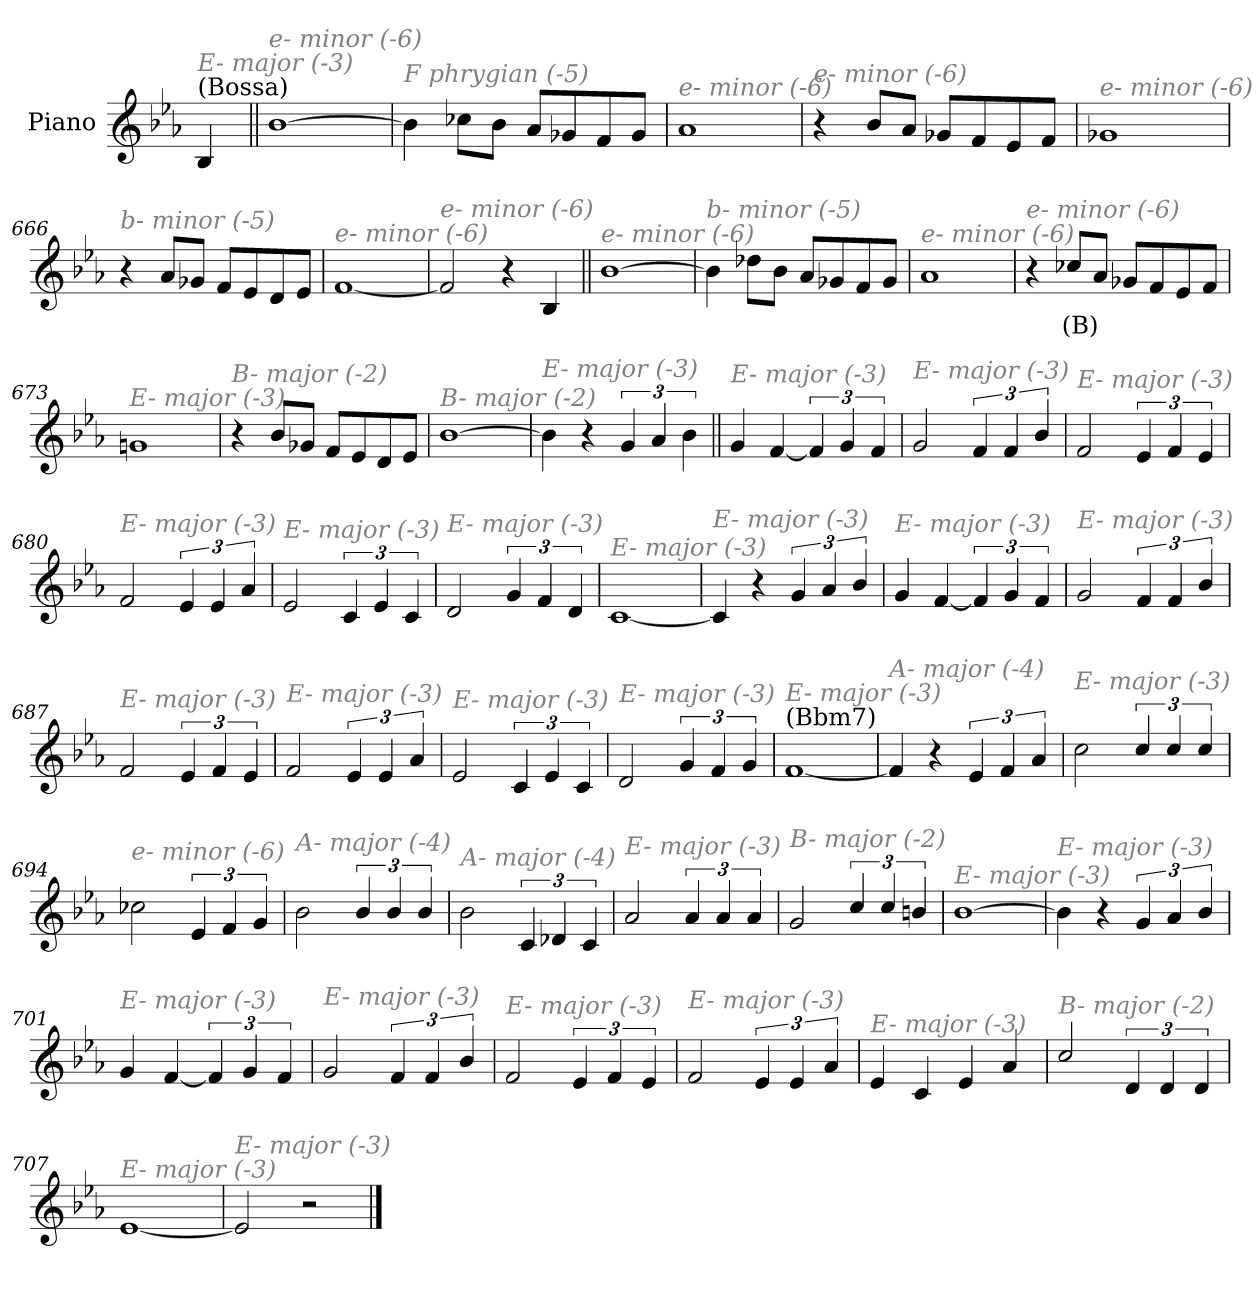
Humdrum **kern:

**kern	**text
*part1	*part1
*staff1	*staff1
*I"Piano	*
*I'Pno.	*
*clefG2	*
*k[b-e-a-]	*
=1	=1
!LO:TX:a:t=(Bossa)	!
!LO:TX:i:color=#808080:t=E- major (-3)	!
4B-/	.
=661||	=661||
!LO:TX:i:color=#808080:t=e- minor (-6)	!
[1b-	.
=662	=662
!LO:TX:i:color=#808080:t=F phrygian (-5)	!
4b-\]	.
8cc-X\L	.
8b-\J	.
8a-/L	.
8g-X/	.
8f/	.
8g-/J	.
=663	=663
!LO:TX:i:color=#808080:t=e- minor (-6)	!
1a-	.
=664	=664
!LO:TX:i:color=#808080:t=e- minor (-6)	!
4r	.
8b-/L	.
8a-/J	.
8g-X/L	.
8f/	.
8e-/	.
8f/J	.
!!LO:LB:g=z
=665	=665
!LO:TX:i:color=#808080:t=e- minor (-6)	!
1g-X	.
=666	=666
!LO:TX:i:color=#808080:t=b- minor (-5)	!
4r	.
8a-/L	.
8g-X/J	.
8f/L	.
8e-/	.
8d/	.
8e-/J	.
=667	=667
!LO:TX:i:color=#808080:t=e- minor (-6)	!
[1f	.
=668	=668
!LO:TX:i:color=#808080:t=e- minor (-6)	!
2f/]	.
4r	.
4B-/	.
!!LO:LB:g=z
=669||	=669||
!LO:TX:i:color=#808080:t=e- minor (-6)	!
[1b-	.
=670	=670
!LO:TX:i:color=#808080:t=b- minor (-5)	!
4b-\]	.
8dd-X\L	.
8b-\J	.
8a-/L	.
8g-X/	.
8f/	.
8g-/J	.
=671	=671
!LO:TX:i:color=#808080:t=e- minor (-6)	!
1a-	.
=672	=672
!LO:TX:i:color=#808080:t=e- minor (-6)	!
4r	.
8cc-Xi/L	(B)
8a-/J	.
8g-X/L	.
8f/	.
8e-/	.
8f/J	.
!!LO:LB:g=z
=673	=673
!LO:TX:i:color=#808080:t=E- major (-3)	!
1gn	.
=674	=674
!LO:TX:i:color=#808080:t=B- major (-2)	!
4r	.
8b-/L	.
8g-X/J	.
8f/L	.
8e-/	.
8d/	.
8e-/J	.
=675	=675
!LO:TX:i:color=#808080:t=B- major (-2)	!
[1b-	.
=676	=676
!LO:TX:i:color=#808080:t=E- major (-3)	!
4b-\]	.
4r	.
6g/	.
6a-/	.
6b-\	.
!!LO:LB:g=z
=677||	=677||
!LO:TX:i:color=#808080:t=E- major (-3)	!
4g/	.
[4f/	.
6f/]	.
6g/	.
6f/	.
=678	=678
!LO:TX:i:color=#808080:t=E- major (-3)	!
2g/	.
6f/	.
6f/	.
6b-/	.
=679	=679
!LO:TX:i:color=#808080:t=E- major (-3)	!
2f/	.
6e-/	.
6f/	.
6e-/	.
=680	=680
!LO:TX:i:color=#808080:t=E- major (-3)	!
2f/	.
6e-/	.
6e-/	.
6a-/	.
!!LO:LB:g=z
=681	=681
!LO:TX:i:color=#808080:t=E- major (-3)	!
2e-/	.
6c/	.
6e-/	.
6c/	.
=682	=682
!LO:TX:i:color=#808080:t=E- major (-3)	!
2d/	.
6g/	.
6f/	.
6d/	.
=683	=683
!LO:TX:i:color=#808080:t=E- major (-3)	!
[1c	.
=684	=684
!LO:TX:i:color=#808080:t=E- major (-3)	!
4c/]	.
4r	.
6g/	.
6a-/	.
6b-/	.
!!LO:LB:g=z
=685	=685
!LO:TX:i:color=#808080:t=E- major (-3)	!
4g/	.
[4f/	.
6f/]	.
6g/	.
6f/	.
=686	=686
!LO:TX:i:color=#808080:t=E- major (-3)	!
2g/	.
6f/	.
6f/	.
6b-/	.
=687	=687
!LO:TX:i:color=#808080:t=E- major (-3)	!
2f/	.
6e-/	.
6f/	.
6e-/	.
=688	=688
!LO:TX:i:color=#808080:t=E- major (-3)	!
2f/	.
6e-/	.
6e-/	.
6a-/	.
!!LO:LB:g=z
=689	=689
!LO:TX:i:color=#808080:t=E- major (-3)	!
2e-/	.
6c/	.
6e-/	.
6c/	.
=690	=690
!LO:TX:i:color=#808080:t=E- major (-3)	!
2d/	.
6g/	.
6f/	.
6g/	.
=691	=691
!LO:TX:a:t=(Bbm7)	!
!LO:TX:i:color=#808080:t=E- major (-3)	!
[1f	.
=692	=692
!LO:TX:i:color=#808080:t=A- major (-4)	!
4f/]	.
4r	.
6e-/	.
6f/	.
6a-/	.
!!LO:LB:g=z
=693	=693
!LO:TX:i:color=#808080:t=E- major (-3)	!
2cc\	.
6cc/	.
6cc/	.
6cc/	.
=694	=694
!LO:TX:i:color=#808080:t=e- minor (-6)	!
2cc-X\	.
6e-/	.
6f/	.
6g/	.
=695	=695
!LO:TX:i:color=#808080:t=A- major (-4)	!
2b-\	.
6b-/	.
6b-/	.
6b-/	.
=696	=696
!LO:TX:i:color=#808080:t=A- major (-4)	!
2b-\	.
6c/	.
6d-X/	.
6c/	.
!!LO:LB:g=z
=697	=697
!LO:TX:i:color=#808080:t=E- major (-3)	!
2a-/	.
6a-/	.
6a-/	.
6a-/	.
=698	=698
!LO:TX:i:color=#808080:t=B- major (-2)	!
2g/	.
6cc/	.
6cc/	.
6bn/	.
=699	=699
!LO:TX:i:color=#808080:t=E- major (-3)	!
[1b-	.
=700	=700
!LO:TX:i:color=#808080:t=E- major (-3)	!
4b-\]	.
4r	.
6g/	.
6a-/	.
6b-/	.
!!LO:PB:g=z
=701	=701
!LO:TX:i:color=#808080:t=E- major (-3)	!
4g/	.
[4f/	.
6f/]	.
6g/	.
6f/	.
=702	=702
!LO:TX:i:color=#808080:t=E- major (-3)	!
2g/	.
6f/	.
6f/	.
6b-/	.
=703	=703
!LO:TX:i:color=#808080:t=E- major (-3)	!
2f/	.
6e-/	.
6f/	.
6e-/	.
=704	=704
!LO:TX:i:color=#808080:t=E- major (-3)	!
2f/	.
6e-/	.
6e-/	.
6a-/	.
!!LO:LB:g=z
=705	=705
!LO:TX:i:color=#808080:t=E- major (-3)	!
4e-/	.
4c/	.
4e-/	.
4a-/	.
=706	=706
!LO:TX:i:color=#808080:t=B- major (-2)	!
2cc/	.
6d/	.
6d/	.
6d/	.
=707	=707
!LO:TX:i:color=#808080:t=E- major (-3)	!
[1e-	.
=708	=708
!LO:TX:i:color=#808080:t=E- major (-3)	!
2e-/]	.
2r	.
==	==
*-	*-
